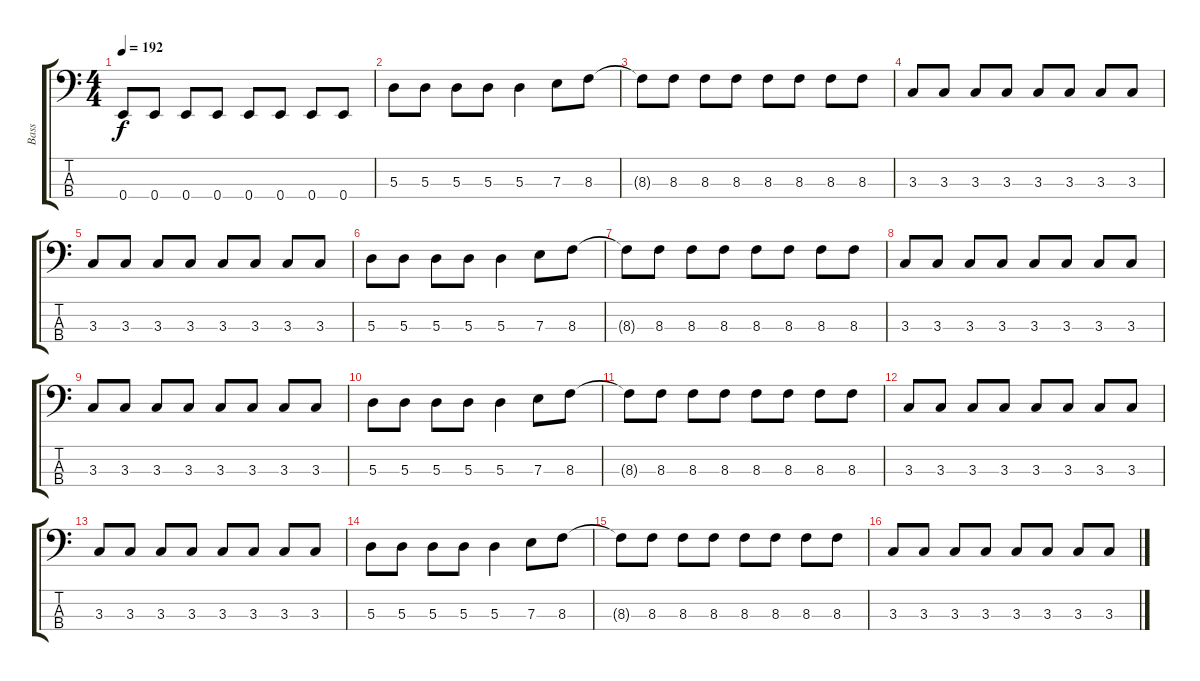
\track ("Bass" "Bass") {instrument electricbasspick}
\staff {score tabs}
\tuning (G2 D2 A1 E1) {hide}
\ts (4 4)
\tempo 192
\clef f4
\ks c
0.4.8{dy f} 0.4.8 0.4.8 0.4.8 0.4.8 0.4.8 0.4.8 0.4.8 |
5.3.8 5.3.8 5.3.8 5.3.8 5.3.4 7.3.8 8.3.8 |
8.3{t}.8 8.3.8 8.3.8 8.3.8 8.3.8 8.3.8 8.3.8 8.3.8 |
3.3.8 3.3.8 3.3.8 3.3.8 3.3.8 3.3.8 3.3.8 3.3.8 |
3.3.8 3.3.8 3.3.8 3.3.8 3.3.8 3.3.8 3.3.8 3.3.8 |
5.3.8 5.3.8 5.3.8 5.3.8 5.3.4 7.3.8 8.3.8 |
8.3{t}.8 8.3.8 8.3.8 8.3.8 8.3.8 8.3.8 8.3.8 8.3.8 |
3.3.8 3.3.8 3.3.8 3.3.8 3.3.8 3.3.8 3.3.8 3.3.8 |
3.3.8 3.3.8 3.3.8 3.3.8 3.3.8 3.3.8 3.3.8 3.3.8 |
5.3.8 5.3.8 5.3.8 5.3.8 5.3.4 7.3.8 8.3.8 |
8.3{t}.8 8.3.8 8.3.8 8.3.8 8.3.8 8.3.8 8.3.8 8.3.8 |
3.3.8 3.3.8 3.3.8 3.3.8 3.3.8 3.3.8 3.3.8 3.3.8 |
3.3.8 3.3.8 3.3.8 3.3.8 3.3.8 3.3.8 3.3.8 3.3.8 |
5.3.8 5.3.8 5.3.8 5.3.8 5.3.4 7.3.8 8.3.8 |
8.3{t}.8 8.3.8 8.3.8 8.3.8 8.3.8 8.3.8 8.3.8 8.3.8 |
3.3.8 3.3.8 3.3.8 3.3.8 3.3.8 3.3.8 3.3.8 3.3.8
